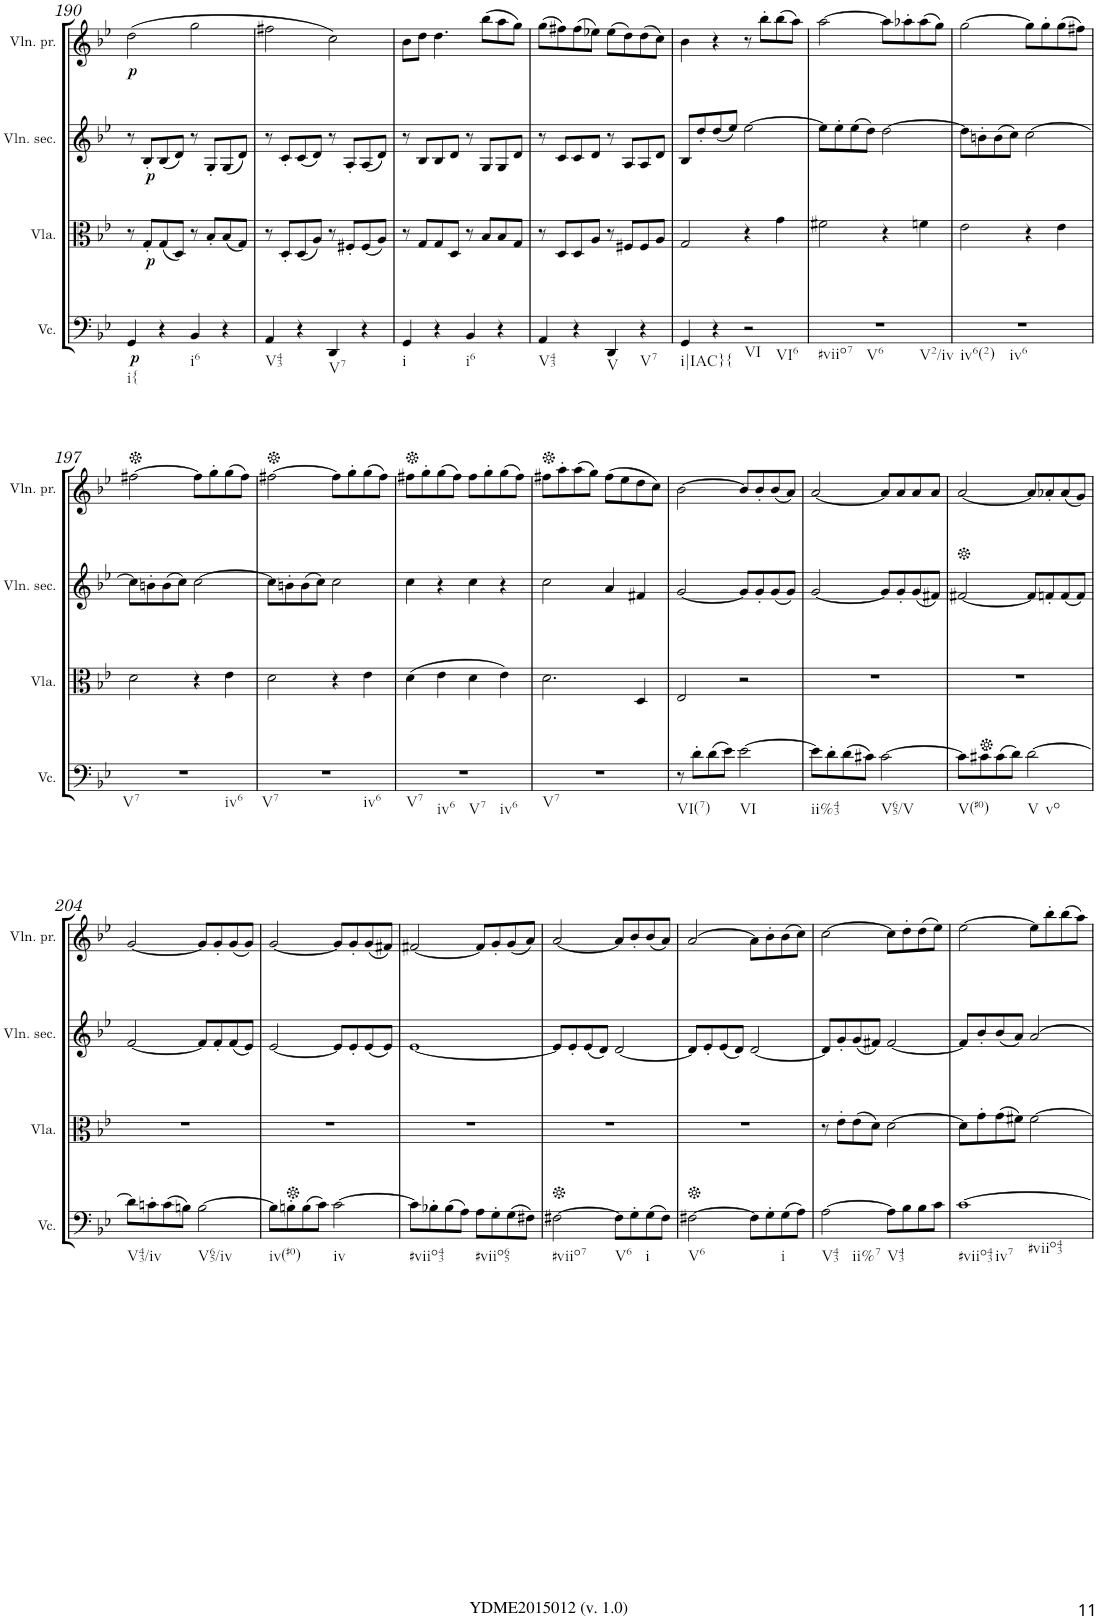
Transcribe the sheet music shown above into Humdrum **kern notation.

**kern	**dynam	**kern	**dynam	**kern	**dynam	**kern	**dynam
*part4	*part4	*part3	*part3	*part2	*part2	*part1	*part1
*staff4	*staff4	*staff3	*staff3	*staff2	*staff2	*staff1	*staff1
*I"Violoncelle	*	*I"Viola	*	*I"Violino secondo	*	*I"Violino primo	*
*I'Vc.	*	*I'Vla.	*	*I'Vln. sec.	*	*I'Vln. pr.	*
!!LO:PB:g=z
*clefF4	*	*clefC3	*	*clefG2	*	*clefG2	*
*k[b-e-]	*	*k[b-e-]	*	*k[b-e-]	*	*k[b-e-]	*
*M2/2	*	*M2/2	*	*M2/2	*	*M2/2	*
=190	=190	=190	=190	=190	=190	=190	=190
!LO:TX:b:t=i{	!	!	!	!	!	!	!
!	!LO:DY:b	!	!	!	!	!	!LO:DY:b
4GG/	p	8r	.	8r	.	(>2dd\	p
!	!	!	!LO:DY:b	!	!LO:DY:b	!	!
.	.	8G'/L	p	8B-'/L	p	.	.
4r	.	(<8G/	.	(<8B-/	.	.	.
.	.	8D/J)	.	8d/J)	.	.	.
!LO:TX:b:t=i6	!	!	!	!	!	!	!
4BB-/	.	8r	.	8r	.	2gg\	.
.	.	8B-'/L	.	8G'/L	.	.	.
4r	.	(<8B-/	.	(<8G/	.	.	.
.	.	8G/J)	.	8d/J)	.	.	.
=191	=191	=191	=191	=191	=191	=191	=191
!LO:TX:b:t=V43	!	!	!	!	!	!	!
4AA/	.	8r	.	8r	.	2ff#X\	.
.	.	8D'/L	.	8c'/L	.	.	.
4r	.	(<8D/	.	(<8c/	.	.	.
.	.	8A/J)	.	8d/J)	.	.	.
!LO:TX:b:t=V7	!	!	!	!	!	!	!
4DD/	.	8r	.	8r	.	2cc\)	.
.	.	8F#X'/L	.	8A'/L	.	.	.
4r	.	(<8F#/	.	(<8A/	.	.	.
.	.	8A/J)	.	8d/J)	.	.	.
=192	=192	=192	=192	=192	=192	=192	=192
!LO:TX:b:t=i	!	!	!	!	!	!	!
4GG/	.	8r	.	8r	.	8b-\L	.
.	.	8G/L	.	8B-/L	.	8dd\J	.
4r	.	8G/	.	8B-/	.	4.dd\	.
.	.	8D/J	.	8d/J	.	.	.
!LO:TX:b:t=i6	!	!	!	!	!	!	!
4BB-/	.	8r	.	8r	.	.	.
.	.	8B-/L	.	8G/L	.	(>8bb-\L	.
4r	.	8B-/	.	8G/	.	8aa\	.
.	.	8G/J	.	8d/J	.	8gg\J)	.
=193	=193	=193	=193	=193	=193	=193	=193
!LO:TX:b:t=V43	!	!	!	!	!	!	!
4AA/	.	8r	.	8r	.	(>8gg\L	.
.	.	8D/L	.	8c/L	.	8ff#X\)	.
4r	.	8D/	.	8c/	.	(>8ff#\	.
.	.	8A/J	.	8d/J	.	8ee-X\J)	.
!LO:TX:b:t=V	!	!	!	!	!	!	!
4DD/	.	8r	.	8r	.	(>8ee-\L	.
.	.	8F#X/L	.	8A/L	.	8dd\)	.
!LO:TX:b:t=V7	!	!	!	!	!	!	!
4r	.	8F#/	.	8A/	.	(>8dd\	.
.	.	8A/J	.	8d/J	.	8cc\J)	.
=194	=194	=194	=194	=194	=194	=194	=194
!LO:TX:b:t=i|IAC}{	!	!	!	!	!	!	!
4GG/	.	2G/	.	8B-/L	.	4b-\	.
.	.	.	.	8dd'/	.	.	.
4r	.	.	.	(<8dd/	.	4r	.
.	.	.	.	8ee-/J)	.	.	.
!LO:TX:b:t=VI	!	!	!	!	!	!	!
!LO:TX:b:t=VI6	!	!	!	!	!	!	!
2r	.	4r	.	[2ee-\	.	8r	.
.	.	.	.	.	.	8bb-'\L	.
.	.	4g\	.	.	.	(>8bb-\	.
.	.	.	.	.	.	8aa\J)	.
=195	=195	=195	=195	=195	=195	=195	=195
!LO:TX:b:t=#viio7	!	!	!	!	!	!	!
!LO:TX:b:t=V6	!	!	!	!	!	!	!
!LO:TX:b:t=V2/iv	!	!	!	!	!	!	!
1r	.	2f#X\	.	8ee-\L]	.	[2aa\	.
.	.	.	.	8ee-'\	.	.	.
.	.	.	.	(>8ee-\	.	.	.
.	.	.	.	8dd\J)	.	.	.
.	.	4r	.	[2dd\	.	8aa\L]	.
.	.	.	.	.	.	8aa-X'\	.
.	.	4fn\	.	.	.	(>8aa-\	.
.	.	.	.	.	.	8gg\J)	.
=196	=196	=196	=196	=196	=196	=196	=196
!LO:TX:b:t=iv6(2)	!	!	!	!	!	!	!
!LO:TX:b:t=iv6	!	!	!	!	!	!	!
1r	.	2e-\	.	8dd\L]	.	[2gg\	.
.	.	.	.	8bn'\	.	.	.
.	.	.	.	(>8b\	.	.	.
.	.	.	.	8cc\J)	.	.	.
.	.	4r	.	[2cc\	.	8gg\L]	.
.	.	.	.	.	.	8gg'\	.
.	.	4e-\	.	.	.	(>8gg\	.
.	.	.	.	.	.	8ff#X\J)	.
!!LO:LB:g=z
=197	=197	=197	=197	=197	=197	=197	=197
!LO:TX:b:t=V7	!	!	!	!	!	!	!
!LO:TX:b:t=iv6	!	!	!	!	!	!	!
1r	.	2d\	.	8cc\L]	.	[2ff#X\	.
.	.	.	.	8bn'\	.	.	.
.	.	.	.	(>8b\	.	.	.
.	.	.	.	8cc\J)	.	.	.
.	.	4r	.	[2cc\	.	8ff#\L]	.
.	.	.	.	.	.	8gg'\	.
.	.	4e-\	.	.	.	(>8gg\	.
.	.	.	.	.	.	8ff#\J)	.
=198	=198	=198	=198	=198	=198	=198	=198
!LO:TX:b:t=V7	!	!	!	!	!	!	!
!LO:TX:b:t=iv6	!	!	!	!	!	!	!
1r	.	2d\	.	8cc\L]	.	[2ff#X\	.
.	.	.	.	8bn'\	.	.	.
.	.	.	.	(>8b\	.	.	.
.	.	.	.	8cc\J)	.	.	.
.	.	4r	.	2cc\	.	8ff#\L]	.
.	.	.	.	.	.	8gg'\	.
.	.	4e-\	.	.	.	(>8gg\	.
.	.	.	.	.	.	8ff#\J)	.
=199	=199	=199	=199	=199	=199	=199	=199
!LO:TX:b:t=V7	!	!	!	!	!	!	!
!LO:TX:b:t=iv6	!	!	!	!	!	!	!
!LO:TX:b:t=V7	!	!	!	!	!	!	!
!LO:TX:b:t=iv6	!	!	!	!	!	!	!
1r	.	(>4d\	.	4cc\	.	8ff#X\L	.
.	.	.	.	.	.	8gg'\	.
.	.	4e-\	.	4r	.	(>8gg\	.
.	.	.	.	.	.	8ff#\J)	.
.	.	4d\	.	4cc\	.	8ff#\L	.
.	.	.	.	.	.	8gg'\	.
.	.	4e-\)	.	4r	.	(>8gg\	.
.	.	.	.	.	.	8ff#\J)	.
=200	=200	=200	=200	=200	=200	=200	=200
!LO:TX:b:t=V7	!	!	!	!	!	!	!
1r	.	2.d\	.	2cc\	.	8ff#X\L	.
.	.	.	.	.	.	8aa'\	.
.	.	.	.	.	.	(>8aa\	.
.	.	.	.	.	.	8gg\J)	.
.	.	.	.	4a/	.	(>8ff#\L	.
.	.	.	.	.	.	8ee-\	.
.	.	4D/	.	4f#X/	.	8dd\	.
.	.	.	.	.	.	8cc\J)	.
=201	=201	=201	=201	=201	=201	=201	=201
!LO:TX:b:t=VI(7)	!	!	!	!	!	!	!
8r	.	2E-/	.	[2g/	.	[2b-\	.
8d'\L	.	.	.	.	.	.	.
(>8d\	.	.	.	.	.	.	.
8e-\J)	.	.	.	.	.	.	.
!LO:TX:b:t=VI	!	!	!	!	!	!	!
[2e-\	.	2r	.	8g/L]	.	8b-/L]	.
.	.	.	.	8g'/	.	8b-'/	.
.	.	.	.	(<8g/	.	(<8b-/	.
.	.	.	.	8g/J)	.	8a/J)	.
=202	=202	=202	=202	=202	=202	=202	=202
!LO:TX:b:t=ii%43	!	!	!	!	!	!	!
8e-\L]	.	1r	.	[2g/	.	[2a/	.
8d'\	.	.	.	.	.	.	.
(>8d\	.	.	.	.	.	.	.
8c#X\J)	.	.	.	.	.	.	.
!LO:TX:b:t=V65/V	!	!	!	!	!	!	!
[2c#\	.	.	.	8g/L]	.	8a/L]	.
.	.	.	.	8g'/	.	8a/	.
.	.	.	.	(<8g/	.	8a/	.
.	.	.	.	8f#X/J)	.	8a/J	.
=203	=203	=203	=203	=203	=203	=203	=203
!LO:TX:b:t=V(#0)	!	!	!	!	!	!	!
8c#\L]	.	1r	.	[2f#X/	.	[2a/	.
8c#X'\	.	.	.	.	.	.	.
(>8c#\	.	.	.	.	.	.	.
8d\J)	.	.	.	.	.	.	.
!LO:TX:b:t=V	!	!	!	!	!	!	!
!LO:TX:b:t=vo	!	!	!	!	!	!	!
[2d\	.	.	.	8f#/L]	.	8a/L]	.
.	.	.	.	8fn'/	.	8a-X'/	.
.	.	.	.	(<8f/	.	(<8a-/	.
.	.	.	.	8f/J)	.	8g/J)	.
!!LO:LB:g=z
=204	=204	=204	=204	=204	=204	=204	=204
!LO:TX:b:t=V43/iv	!	!	!	!	!	!	!
8d\L]	.	1r	.	[2f/	.	[2g/	.
8cn'\	.	.	.	.	.	.	.
(>8c\	.	.	.	.	.	.	.
8Bn\J)	.	.	.	.	.	.	.
!LO:TX:b:t=V65/iv	!	!	!	!	!	!	!
[2B\	.	.	.	8f/L]	.	8g/L]	.
.	.	.	.	8f'/	.	8g'/	.
.	.	.	.	(<8f/	.	(<8g/	.
.	.	.	.	8e-/J)	.	8g/J)	.
=205	=205	=205	=205	=205	=205	=205	=205
!LO:TX:b:t=iv(#0)	!	!	!	!	!	!	!
8B\L]	.	1r	.	[2e-/	.	[2g/	.
8Bn'\	.	.	.	.	.	.	.
(>8B\	.	.	.	.	.	.	.
8c\J)	.	.	.	.	.	.	.
!LO:TX:b:t=iv	!	!	!	!	!	!	!
[2c\	.	.	.	8e-/L]	.	8g/L]	.
.	.	.	.	8e-'/	.	8g'/	.
.	.	.	.	(<8e-/	.	(<8g/	.
.	.	.	.	8e-/J)	.	8f#X/J)	.
=206	=206	=206	=206	=206	=206	=206	=206
!LO:TX:b:t=#viio43	!	!	!	!	!	!	!
8c\L]	.	1r	.	[1e-	.	[2f#X/	.
8B-X'\	.	.	.	.	.	.	.
(>8B-\	.	.	.	.	.	.	.
8A\J)	.	.	.	.	.	.	.
!LO:TX:b:t=#viio65	!	!	!	!	!	!	!
8A\L	.	.	.	.	.	8f#/L]	.
8G'\	.	.	.	.	.	8g'/	.
(>8G\	.	.	.	.	.	(<8g/	.
8F#X\J)	.	.	.	.	.	8a/J)	.
=207	=207	=207	=207	=207	=207	=207	=207
!LO:TX:b:t=#viio7	!	!	!	!	!	!	!
[2F#X\	.	1r	.	8e-/L]	.	[2a/	.
.	.	.	.	8e-'/	.	.	.
.	.	.	.	(<8e-/	.	.	.
.	.	.	.	8d/J)	.	.	.
!LO:TX:b:t=V6	!	!	!	!	!	!	!
8F#\L]	.	.	.	[2d/	.	8a/L]	.
8G'\	.	.	.	.	.	8b-'/	.
!LO:TX:b:t=i	!	!	!	!	!	!	!
(>8G\	.	.	.	.	.	(<8b-/	.
8F#\J)	.	.	.	.	.	8a/J)	.
=208	=208	=208	=208	=208	=208	=208	=208
!LO:TX:b:t=V6	!	!	!	!	!	!	!
[2F#X\	.	1r	.	8d/L]	.	[2a/	.
.	.	.	.	8e-'/	.	.	.
.	.	.	.	(<8e-/	.	.	.
.	.	.	.	8d/J)	.	.	.
8F#\L]	.	.	.	[2d/	.	8a\L]	.
8G'\	.	.	.	.	.	8b-'\	.
!LO:TX:b:t=i	!	!	!	!	!	!	!
(>8G\	.	.	.	.	.	(>8b-\	.
8A\J)	.	.	.	.	.	8cc\J)	.
=209	=209	=209	=209	=209	=209	=209	=209
!LO:TX:b:t=V43	!	!	!	!	!	!	!
!LO:TX:b:t=ii%7	!	!	!	!	!	!	!
[2A\	.	8r	.	8d/L]	.	[2cc\	.
.	.	8e-'\L	.	8g'/	.	.	.
.	.	(>8e-\	.	(<8g/	.	.	.
.	.	8d\J)	.	8f#X/J)	.	.	.
!LO:TX:b:t=V43	!	!	!	!	!	!	!
8A\L]	.	[2d\	.	[2f#/	.	8cc\L]	.
8B-\	.	.	.	.	.	8dd'\	.
8B-\	.	.	.	.	.	(>8dd\	.
8c\J	.	.	.	.	.	8ee-\J)	.
=210	=210	=210	=210	=210	=210	=210	=210
!LO:TX:b:t=#viio43	!	!	!	!	!	!	!
!LO:TX:b:t=iv7	!	!	!	!	!	!	!
!LO:TX:b:t=#viio43	!	!	!	!	!	!	!
[1c	.	8d\L]	.	8f#/L]	.	[2ee-\	.
.	.	8g'\	.	8b-'/	.	.	.
.	.	(>8g\	.	(<8b-/	.	.	.
.	.	8f#X\J)	.	8a/J)	.	.	.
.	.	[2f#\	.	[2a/	.	8ee-\L]	.
.	.	.	.	.	.	8bb-'\	.
.	.	.	.	.	.	(>8bb-\	.
.	.	.	.	.	.	8aa\J)	.
=	=	=	=	=	=	=	=
*-	*-	*-	*-	*-	*-	*-	*-
